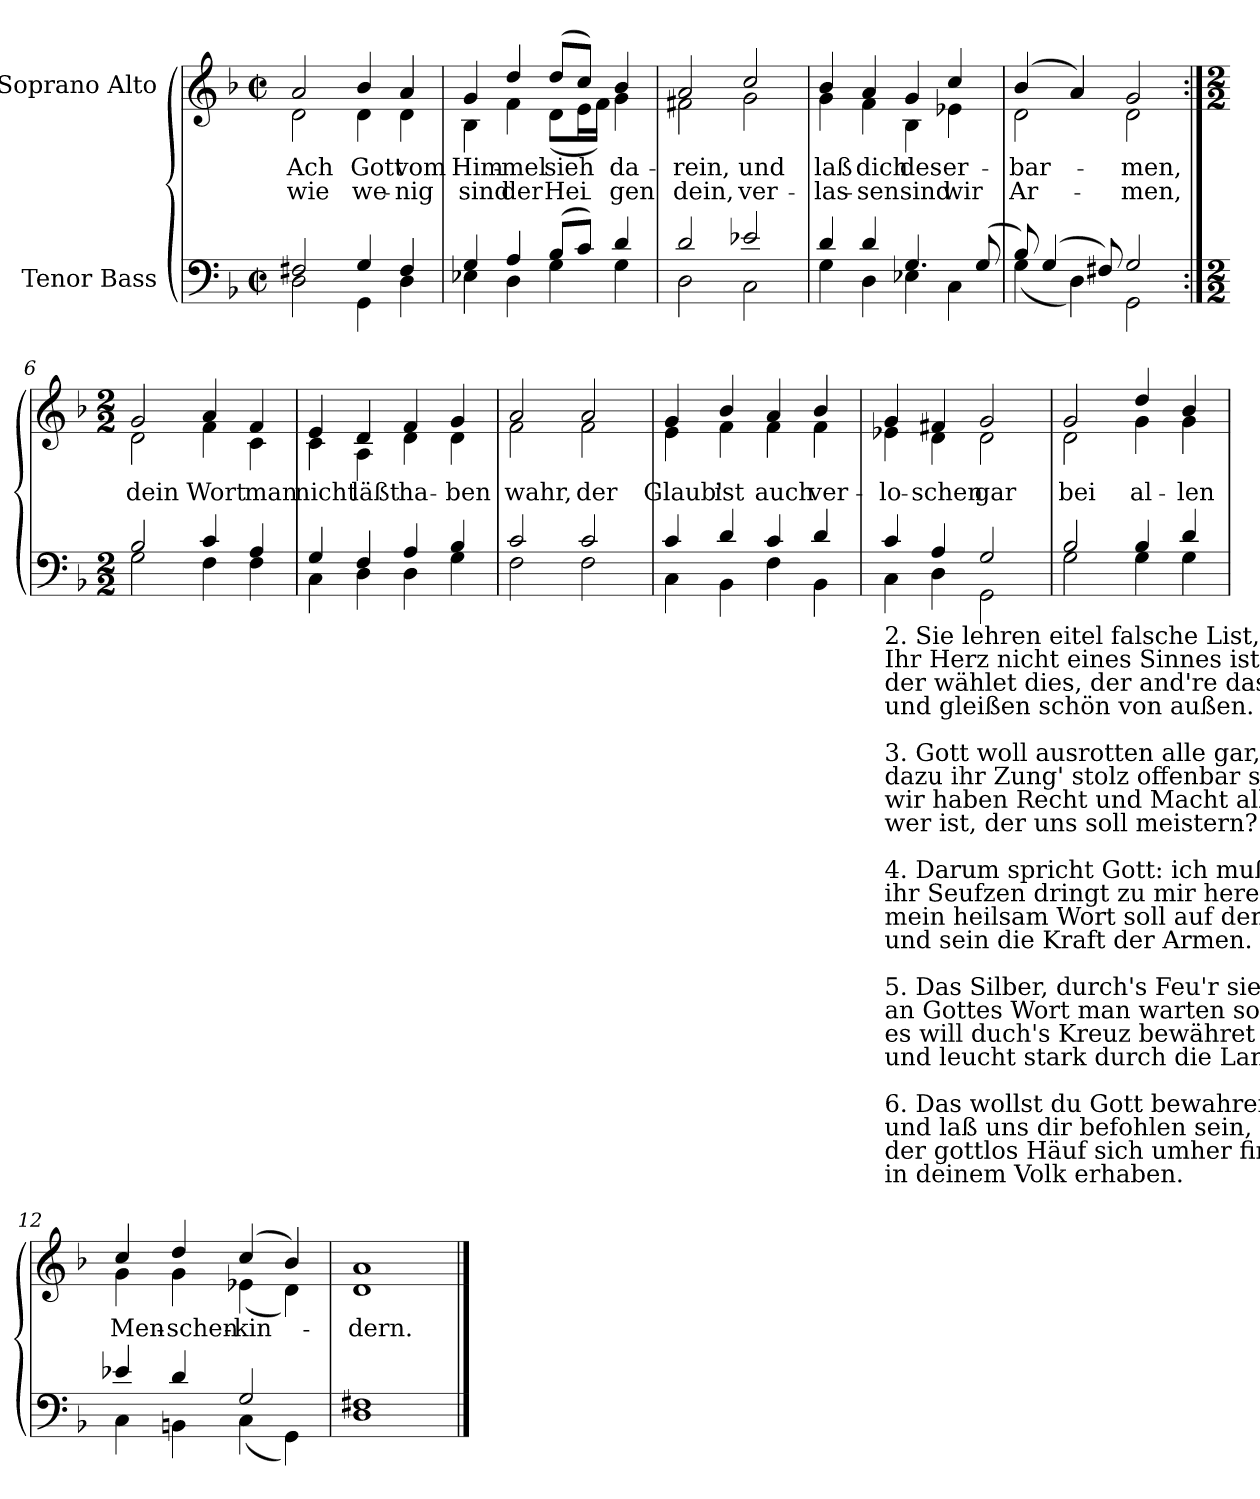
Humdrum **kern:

**kern	**kern	**text	**text
*part2	*part1	*part1	*part1
*staff2	*staff1	*staff1	*staff1
*I"Tenor Bass	*I"Soprano Alto	*	*
*clefF4	*clefG2	*	*
*k[b-]	*k[b-]	*	*
*F:	*F:	*	*
*M2/2	*M2/2	*	*
*met(c|)	*met(c|)	*	*
=1	=1	=1	=1
*^	*	*	*
!	!	!LO:TX:a:cj:t=Cornelius Becker\n(1561-1604)	!	!
!	!	!LO:TX:a:cj:t=Heinrich Schütz\n(1585-1672)	!	!
!	!	!LO:TX:a:cj:t=Psalm 12, SWV 108	!	!
!	!	!	!LO:LY:b	!LO:LY:b
*	*	*^	*	*
2F#X/	2D\	2a/	2d\	Ach	wie
!	!	!	!	!LO:LY:b	!LO:LY:b
4G/	4GG\	4b-/	4d\	Gott	we-
!	!	!	!	!LO:LY:b	!LO:LY:b
4F#/	4D\	4a/	4d\	-vom	nig
=2	=2	=2	=2	=2	=2
!	!	!	!	!LO:LY:b	!LO:LY:b
4G/	4E-X\	4g/	4B-\	Him-	-sind
!	!	!	!	!LO:LY:b	!LO:LY:b
4A/	4D\	4dd/	4f\	mel	der
!	!	!	!	!LO:LY:b	!LO:LY:b
(>8B-/L	4G\	(>8dd/L	(<8d\L	sieh	Hei_-
8c/J)	.	8cc/J)	16e\L	.	.
.	.	.	16f\JJ)	.	.
!	!	!	!	!LO:LY:b	!LO:LY:b
4d/	4G\	4b-/	4g\	-da-	-gen
=3	=3	=3	=3	=3	=3
!	!	!	!	!LO:LY:b	!LO:LY:b
2d/	2D\	2a/	2f#X\	rein,	dein,
!	!	!	!	!LO:LY:b	!LO:LY:b
2e-X/	2C\	2cc/	2g\	und	ver-
=4	=4	=4	=4	=4	=4
!	!	!	!	!LO:LY:b	!LO:LY:b
4d/	4G\	4b-/	4g\	-laß	las-
!	!	!	!	!LO:LY:b	!LO:LY:b
4d/	4D\	4a/	4f\	-dich	sen
!	!	!	!	!LO:LY:b	!LO:LY:b
4.G/	4E-X\	4g/	4B-\	des	sind
!	!	!	!	!LO:LY:b	!LO:LY:b
.	4C\	4cc/	4e-X\	er-	-wir
(>8G/	.	.	.	.	.
=5	=5	=5	=5	=5	=5
!	!	!	!	!LO:LY:b	!LO:LY:b
8B-/)	(<4G\	(>4b-/	2d\	bar-	Ar-
(>4G/	.	.	.	.	.
.	4D\)	4a/)	.	.	.
8F#X/)	.	.	.	.	.
!	!	!	!	!LO:LY:b	!LO:LY:b
2G/	2GG\	2g/	2d\	men,	men,
!!LO:LB:g=z	!!
=6:|!	=6:|!	=6:|!	=6:|!	=6:|!	=6:|!
*M2/2	*	*M2/2	*	*	*
!	!	!	!	!LO:LY:b	!
2B-/	2G\	2g/	2d\	dein	.
!	!	!	!	!LO:LY:b	!
4c/	4F\	4a/	4f\	Wort	.
!	!	!	!	!LO:LY:b	!
4A/	4F\	4f/	4c\	man	.
=7	=7	=7	=7	=7	=7
!	!	!	!	!LO:LY:b	!
4G/	4C\	4e/	4c\	nicht	.
!	!	!	!	!LO:LY:b	!
4F/	4D\	4d/	4A\	läßt	.
!	!	!	!	!LO:LY:b	!
4A/	4D\	4f/	4d\	ha-	.
!	!	!	!	!LO:LY:b	!
4B-/	4G\	4g/	4d\	-ben	.
=8	=8	=8	=8	=8	=8
!	!	!	!	!LO:LY:b	!
2c/	2F\	2a/	2f\	wahr,	.
!	!	!	!	!LO:LY:b	!
2c/	2F\	2a/	2f\	der	.
=9	=9	=9	=9	=9	=9
!	!	!	!	!LO:LY:b	!
4c/	4C\	4g/	4e\	Glaub'	.
!	!	!	!	!LO:LY:b	!
4d/	4BB-\	4b-/	4f\	ist	.
!	!	!	!	!LO:LY:b	!
4c/	4F\	4a/	4f\	auch	.
!	!	!	!	!LO:LY:b	!
4d/	4BB-\	4b-/	4f\	ver-	.
!!LO:LB:g=z	!!
=10	=10	=10	=10	=10	=10
!LO:TX:b:t=2. Sie lehren eitel falsche List, was eigen Witz erfindet,\nIhr Herz nicht eines Sinnes ist in Gottes Wort gegründet,\nder wählet dies, der and're das, sie trennen uns ohn alle Maß\nund gleißen schön von außen.\n\n3. Gott woll ausrotten alle gar, die falschen Schein uns lehren,\ndazu ihr Zung' stolz offenbar spricht&colon; Trotz, wer will's uns wehren,\nwir haben Recht und Macht allein, was wir setzen, das gilt gemein,\nwer ist, der uns soll meistern?\n\n4. Darum spricht Gott&colon; ich muß auf sein, die Armen sind verstöret,\nihr Seufzen dringt zu mir herein, ich hab' ihr Klag' erhöret,\nmein heilsam Wort soll auf dem Plan getrost und frisch sie greifen an\nund sein die Kraft der Armen.\n\n5. Das Silber, durch's Feu'r siebenmal bewährt, wird lauter funden,\nan Gottes Wort man warten soll desgleichen alle Stunden,\nes will duch's Kreuz bewähret sein, da wird erkannt sein Kraft und Schein,\nund leucht stark durch die Lande.\n\n6. Das wollst du Gott bewahren rein vor diesem arg Geschlechte,\nund laß uns dir befohlen sein, daß sich's in uns nicht flechte,\nder gottlos Häuf sich umher find't, wo diese losen Leute sind\nin deinem Volk erhaben.	!	!	!	!	!
!	!	!	!	!LO:LY:b	!
4c/	4C\	4g/	4e-X\	-lo-	.
!	!	!	!	!LO:LY:b	!
4A/	4D\	4f#X/	4d\	-schen	.
!	!	!	!	!LO:LY:b	!
2G/	2GG\	2g/	2d\	gar	.
=11	=11	=11	=11	=11	=11
!	!	!	!	!LO:LY:b	!
2B-/	2G\	2g/	2d\	bei	.
!	!	!	!	!LO:LY:b	!
4B-/	4G\	4dd/	4g\	al-	.
!	!	!	!	!LO:LY:b	!
4d/	4G\	4b-/	4g\	-len	.
=12	=12	=12	=12	=12	=12
!	!	!	!	!LO:LY:b	!
4e-X/	4C\	4cc/	4g\	Men-	.
!	!	!	!	!LO:LY:b	!
4d/	4BBn\	4dd/	4g\	-schen-	.
!	!	!	!	!LO:LY:b	!
2G/	(<4C\	(>4cc/	(<4e-X\	-kin-	.
.	4GG\)	4b-/)	4d\)	.	.
=13	=13	=13	=13	=13	=13
!	!	!	!	!LO:LY:b	!
1F#X/	1D\	1a/	1d\	dern.	.
*v	*v	*	*	*	*
*	*v	*v	*	*
==	==	==	==
*-	*-	*-	*-
